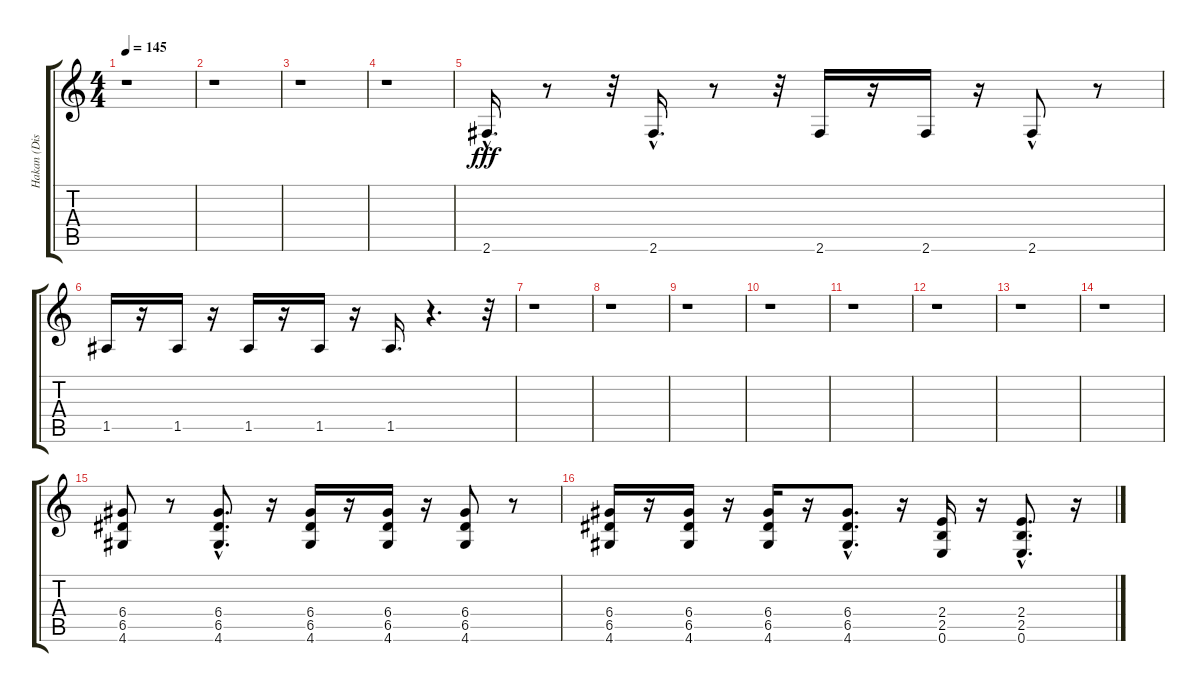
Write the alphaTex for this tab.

\track ("Hakan (Distortion gitar)" "Hakan (Dis") {instrument distortionguitar}
\staff {score tabs}
\tuning (E4 B3 G3 D3 A2 E2) {hide}
\ts (4 4)
\tempo 145
\clef g2
\ks c
r.1{dy fff} |
r.1 |
r.1 |
r.1 |
2.6{hac}.16{d} r.8 r.32 2.6{hac}.16{d} r.8 r.32 2.6.16 r.16 2.6.16 r.16 2.6{hac}.8 r.8 |
1.5.16 r.16 1.5.16 r.16 1.5.16 r.16 1.5.16 r.16 1.5.16{d} r.4{d} r.32 |
r.1 |
r.1 |
r.1 |
r.1 |
r.1 |
r.1 |
r.1 |
r.1 |
(6.4 6.5 4.6).8 r.8 (6.4 6.5{hac} 4.6).8{d} r.16 (6.4 6.5 4.6).16 r.16 (6.4 6.5 4.6).16 r.16 (6.4 6.5 4.6).8 r.8 |
(6.4 6.5 4.6).16 r.16 (6.4 6.5 4.6).16 r.16 (6.4 6.5 4.6).16 r.16 (6.4{hac} 6.5 4.6).8{d} r.16 (2.4 2.5 0.6).16 r.16 (2.4{hac} 2.5 0.6).8{d} r.16
